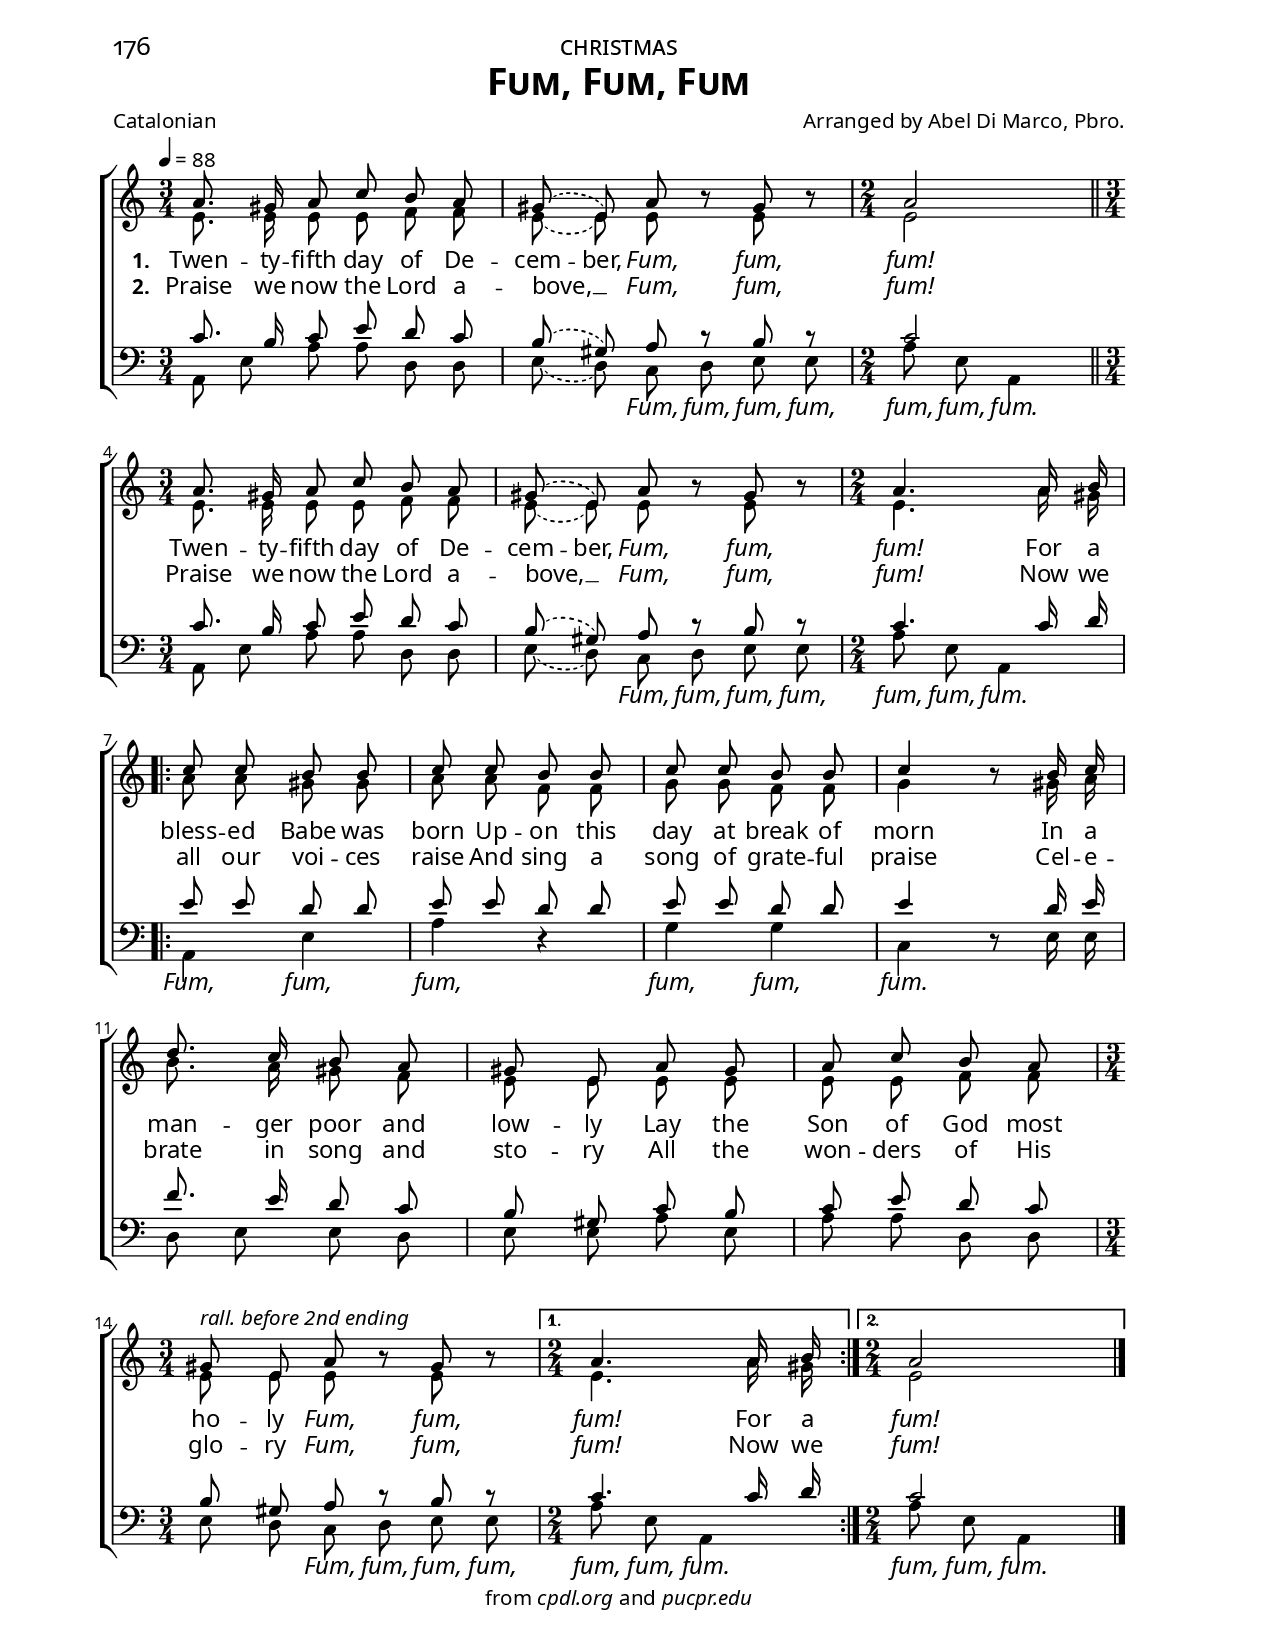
\version "2.24.0"
\include "util.ly"
\header {
  title = \markup{\override #'(font-name . "Garamond Premier Pro Semibold"){ \abs-fontsize #18 \smallCapsOldStyle"Fum, Fum, Fum"}}
  poet = \markup\oldStyleNum"Catalonian"
  composer = \markup\oldStyleNum"Arranged by Abel Di Marco, Pbro."
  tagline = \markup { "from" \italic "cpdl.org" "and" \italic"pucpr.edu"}
}
\paper {
  %print-all-headers = ##t
  paper-height = 11\in
  paper-width = 8.5\in
  indent = 0\in
  %system-system-spacing = #'((basic-distance . 10) (padding . 0))
  system-system-spacing =
    #'((basic-distance . 0)
       (minimum-distance . 0)
       (padding . -5)
       (stretchability . 100))
  ragged-last-bottom = ##f
  ragged-bottom = ##f
  two-sided = ##t
  inner-margin = 1\in
  outer-margin = 0.75\in
  top-margin = 0.26\in
  bottom-margin = 0.25\in
  first-page-number = #176
  print-first-page-number = ##t
  headerLine = \markup{\override #'(font-name . "Garamond Premier Pro") \smallCapsOldStyle"christmas"}
  oddHeaderMarkup = \markup\fill-line{
     \override #'(font-name . "Garamond Premier Pro")\abs-fontsize #12.5
     \combine 
        \fill-line{"" \if \should-print-page-number
        \oldStylePageNum""
        }
        \fill-line{\headerLine}
  }
  evenHeaderMarkup = \markup {
     \override #'(font-name . "Garamond Premier Pro")\abs-fontsize #12.5
     \combine
        \if \should-print-page-number
        \oldStylePageNum""
        \fill-line{\headerLine}
  }
}
#(set-global-staff-size 18) \paper{ #(define fonts (make-pango-font-tree "Garamond Premier Pro" "Garamond Premier Pro" "Garamond Premier Pro" (/ 18 20))) }
global = {
  \key c \major
  \time 3/4
  \autoBeamOff
  \override DynamicLineSpanner.staff-padding = #0.0
  \override DynamicLineSpanner.Y-extent = #'(-1 . 1)
}

sopMusic = \relative c' {
  \slurDashed
  \tempo 4 = 88
  a'8. gis16 a8 c b a |
  gis( e) a b8\rest gis b\rest
  \time 2/4 a2 \bar "||" \break
  
  \time 3/4 a8. gis16 a8 c b a |
  gis( e) a b8\rest gis b\rest
  \time 2/4 a4. a16 b | \break
  \repeat volta 2 {
    c8 c b b |
    
    c c b b |
    c c b b |
    c4 b8\rest b16 c |
    d8. c16 b8 a |
    gis e a gis |
    
    %page2
    a8 c b a |
    \time 3/4 gis8^\markup\italic"rall. before 2nd ending" e a b\rest gis b\rest |
  }
  \alternative {
    {
      \time 2/4 a4. a16 b
    }
    {
      \time 2/4 a2 \bar "|."
    }
  }
}
sopWords = \lyricmode {
  
}

altoMusic = \relative c' {
  \slurDashed
  e8. e16 e8 e f f |
  e( e) e s e s |
  e2 |
  
  e8. e16 e8 e f f |
  e( e) e s e s |
  e4. a16 gis |
  a8 a gis gis |
  
  a a f f |
  g g f f |
  g4 s8 gis16 a |
  b8. a16 gis8 f |
  e e e e |
  
  %page2
  e e f f |
  e e e s e s |
  e4. a16 gis |
  
  e2 \bar "|."
}
altoWords = \lyricmode {
  \dropLyricsV
  \set ignoreMelismata = ##t
  \set stanza = #"1. "
  Twen -- ty -- fifth day of De -- cem -- ber,
  \markup\italic Fum, \markup\italic fum, \markup\italic fum!
  Twen -- ty -- fifth day of De -- cem -- ber,
  \markup\italic Fum, \markup\italic fum, \markup\italic fum!
  
  For a bless -- ed Babe was born
  Up -- on this day at break of morn
  In a man -- ger poor and low -- ly
  Lay the Son of God most ho -- ly
  \markup\italic Fum, \markup\italic fum, \markup\italic fum!
  
  For a
  \markup\italic fum!
  
}
altoWordsII = \lyricmode {
  \dropLyricsV
  \set ignoreMelismata = ##t
%\markup\italic
  \set stanza = #"2. "
  Praise we now the Lord a -- bove, __ _
  \markup\italic Fum, \markup\italic fum, \markup\italic fum!
  Praise we now the Lord a -- bove, __ _
  \markup\italic Fum, \markup\italic fum, \markup\italic fum!
  Now we all our voi -- ces raise
  And sing a song of grate -- ful praise
  Cel -- e -- brate in song and sto -- ry
  All the won -- ders of His glo -- ry
  \markup\italic Fum, \markup\italic fum, \markup\italic fum!
  
  Now we
  \markup\italic fum!
}
altoWordsIII = \lyricmode {
  \set stanza = #"3. "
  \set ignoreMelismata = ##t
}
altoWordsIV = \lyricmode {
  \set stanza = #"4. "
  \set ignoreMelismata = ##t
}
altoWordsV = \lyricmode {
  \set stanza = #"5. "
  \set ignoreMelismata = ##t
}
altoWordsVI = \lyricmode {
  \set stanza = #"6. "
  \set ignoreMelismata = ##t
}
tenorMusic = \relative c' {
  \slurDashed
  c8. b16 c8 e d c |
  b( gis) a r b r |
  c2 |
  
  c8. b16 c8 e d c |
  b( gis) a r b r |
  c4. c16 d |
  e8 e d d |
  
  e e d d |
  e e d d |
  e4 s8 d16 e |
  f8. e16 d8 c |
  b gis c b |
  
  %page2
  c8 e d c |
  b gis a r b r |
  c4. c16 d |
  
  c2 \bar "|."
}
tenorWords = \lyricmode {

}

bassMusic = \relative c {
  \slurDashed
  a8 e' a a d, d |
  e( d) c d e e |
  a e a,4 |
  
  a8 e' a a d, d |
  e( d) c d e e |
  a e a,4 |
  a e' |
  
  a d,\rest |
  g g c, d8\rest e16 e |
  d8 e e d |
  e e a e |
  
  %page2
  a8 a d, d |
  e d c d e e |
  a e a,4 |
  
  a'8 e a,4 \bar "|."
}
bassWords = \lyricmode {
  \repeat unfold 7 \skip1
  \markup\italic Fum, \markup\italic fum, \markup\italic fum, \markup\italic fum, 
  \markup\italic fum, \markup\italic fum, \markup\italic fum.
  
  \repeat unfold 7 \skip1
  \markup\italic Fum, \markup\italic fum, \markup\italic fum, \markup\italic fum, 
  \markup\italic fum, \markup\italic fum, \markup\italic fum.
  
  \markup\italic Fum, \markup\italic fum, \markup\italic fum,
  \markup\italic fum, \markup\italic fum, \markup\italic fum.
  
  \repeat unfold 16 \skip1
  \markup\italic Fum, \markup\italic fum, \markup\italic fum, \markup\italic fum, 
  \markup\italic fum, \markup\italic fum, \markup\italic fum.
  
  
  \markup\italic fum, \markup\italic fum, \markup\italic fum.
  
}

pianoRH = \relative c' {
  
}
pianoLH = \relative c' {
  
}

\score {
  <<
   \new ChoirStaff <<
    \new Staff = women <<
      \new Voice = "sopranos" { \voiceOne << \global \sopMusic >> }
      \new Voice = "altos" { \voiceTwo << \global \altoMusic >> }
    >>
    \new Lyrics \with { alignAboveContext = #"women" \override VerticalAxisGroup.nonstaff-relatedstaff-spacing = #'((basic-distance . 1))} \lyricsto "sopranos" \sopWords
    \new Lyrics = "altosVI"  \with { alignBelowContext = #"women" } \lyricsto "altos" \altoWordsVI
    \new Lyrics = "altosV"  \with { alignBelowContext = #"women" } \lyricsto "altos" \altoWordsV
    \new Lyrics = "altosIV"  \with { alignBelowContext = #"women" } \lyricsto "altos" \altoWordsIV
    \new Lyrics = "altosIII"  \with { alignBelowContext = #"women" } \lyricsto "altos" \altoWordsIII
    \new Lyrics = "altosII"  \with { alignBelowContext = #"women" } \lyricsto "altos" \altoWordsII
    \new Lyrics = "altos"  \with { alignBelowContext = #"women" \override VerticalAxisGroup.nonstaff-relatedstaff-spacing = #'((basic-distance . 1))} \lyricsto "altos" \altoWords
   \new Staff = men <<
      \clef bass
      \new Voice = "tenors" { \voiceOne << \global \tenorMusic >> }
      \new Voice = "basses" { \voiceTwo << \global \bassMusic >> }
    >>
    \new Lyrics \with { alignAboveContext = #"men" \override VerticalAxisGroup.nonstaff-relatedstaff-spacing = #'((basic-distance . 1)) } \lyricsto "tenors" \tenorWords
    \new Lyrics \with { alignBelowContext = #"men" \override VerticalAxisGroup.nonstaff-relatedstaff-spacing = #'((basic-distance . 0) (padding . -0.5)) } \lyricsto "basses" \bassWords
  >>
%    \new PianoStaff << \new Staff { \new Voice { \pianoRH } } \new Staff { \clef "bass" \pianoLH } >>
  >>
  \layout {
  \context {
    \Lyrics
    \override LyricText.font-size = #1.3
  }
    \context {
      \Score
      %\override SpacingSpanner.base-shortest-duration = #(ly:make-moment 1/8)
      %\override SpacingSpanner.common-shortest-duration = #(ly:make-moment 1/4)
    }
    \context {
      % Remove all empty staves
      % \Staff \RemoveEmptyStaves \override VerticalAxisGroup.remove-first = ##t
    }
    \context {
      \Lyrics
      \override LyricText.X-offset = #center-on-word
    }
  }
}

